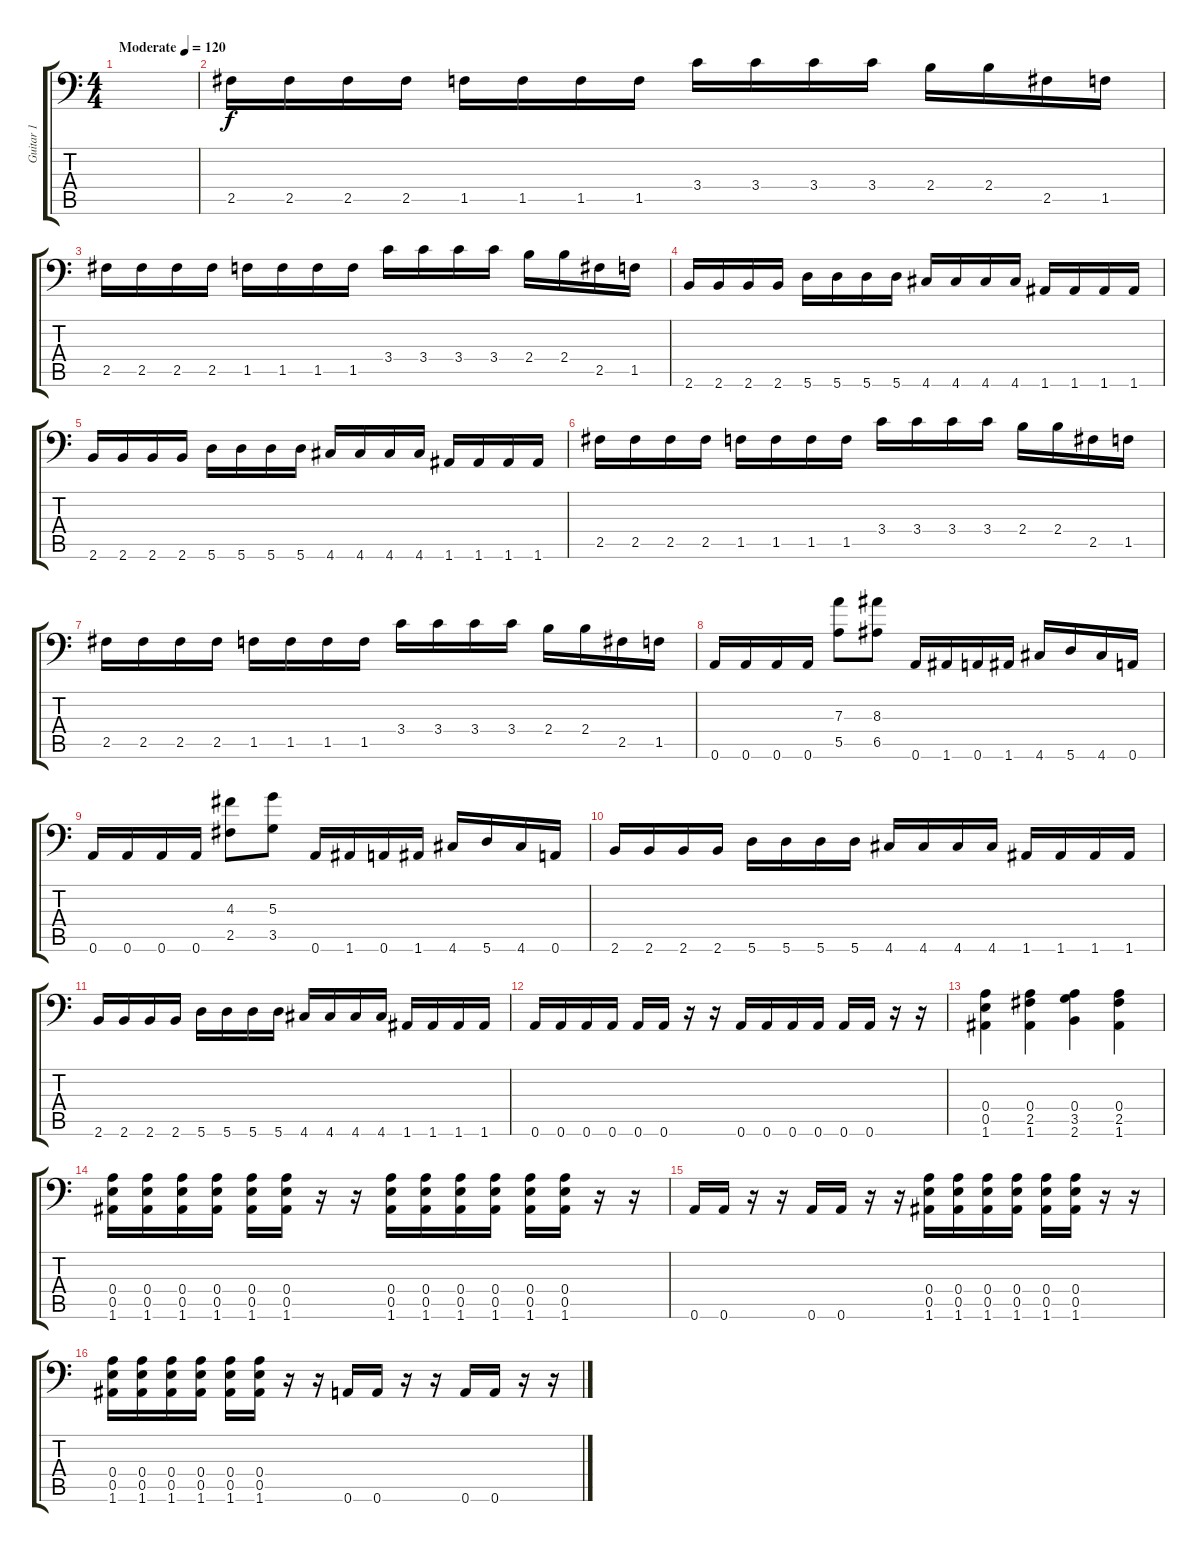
\track ("Guitar 1" "Guitar 1") {instrument distortionguitar}
\staff {score tabs}
\tuning (B3 Gb3 D3 A2 E2 A1) {hide}
\ts (4 4)
\tempo (120 "Moderate")
\clef f4
\ks c
|
2.5.16 2.5.16 2.5.16 2.5.16 1.5.16 1.5.16 1.5.16 1.5.16 3.4.16 3.4.16 3.4.16 3.4.16 2.4.16 2.4.16 2.5.16 1.5.16 |
2.5.16 2.5.16 2.5.16 2.5.16 1.5.16 1.5.16 1.5.16 1.5.16 3.4.16 3.4.16 3.4.16 3.4.16 2.4.16 2.4.16 2.5.16 1.5.16 |
2.6.16 2.6.16 2.6.16 2.6.16 5.6.16 5.6.16 5.6.16 5.6.16 4.6.16 4.6.16 4.6.16 4.6.16 1.6.16 1.6.16 1.6.16 1.6.16 |
2.6.16 2.6.16 2.6.16 2.6.16 5.6.16 5.6.16 5.6.16 5.6.16 4.6.16 4.6.16 4.6.16 4.6.16 1.6.16 1.6.16 1.6.16 1.6.16 |
2.5.16 2.5.16 2.5.16 2.5.16 1.5.16 1.5.16 1.5.16 1.5.16 3.4.16 3.4.16 3.4.16 3.4.16 2.4.16 2.4.16 2.5.16 1.5.16 |
2.5.16 2.5.16 2.5.16 2.5.16 1.5.16 1.5.16 1.5.16 1.5.16 3.4.16 3.4.16 3.4.16 3.4.16 2.4.16 2.4.16 2.5.16 1.5.16 |
0.6.16 0.6.16 0.6.16 0.6.16 (7.3 5.5).8 (8.3 6.5).8 0.6.16 1.6.16 0.6.16 1.6.16 4.6.16 5.6.16 4.6.16 0.6.16 |
0.6.16 0.6.16 0.6.16 0.6.16 (4.3 2.5).8 (5.3 3.5).8 0.6.16 1.6.16 0.6.16 1.6.16 4.6.16 5.6.16 4.6.16 0.6.16 |
2.6.16 2.6.16 2.6.16 2.6.16 5.6.16 5.6.16 5.6.16 5.6.16 4.6.16 4.6.16 4.6.16 4.6.16 1.6.16 1.6.16 1.6.16 1.6.16 |
2.6.16 2.6.16 2.6.16 2.6.16 5.6.16 5.6.16 5.6.16 5.6.16 4.6.16 4.6.16 4.6.16 4.6.16 1.6.16 1.6.16 1.6.16 1.6.16 |
0.6.16 0.6.16 0.6.16 0.6.16 0.6.16 0.6.16 r.16 r.16 0.6.16 0.6.16 0.6.16 0.6.16 0.6.16 0.6.16 r.16 r.16 |
(0.4 0.5 1.6).4 (0.4 2.5 1.6).4 (0.4 3.5 2.6).4 (0.4 2.5 1.6).4 |
(0.4 0.5 1.6).16 (0.4 0.5 1.6).16 (0.4 0.5 1.6).16 (0.4 0.5 1.6).16 (0.4 0.5 1.6).16 (0.4 0.5 1.6).16 r.16 r.16 (0.4 0.5 1.6).16 (0.4 0.5 1.6).16 (0.4 0.5 1.6).16 (0.4 0.5 1.6).16 (0.4 0.5 1.6).16 (0.4 0.5 1.6).16 r.16 r.16 |
0.6.16 0.6.16 r.16 r.16 0.6.16 0.6.16 r.16 r.16 (0.4 0.5 1.6).16 (0.4 0.5 1.6).16 (0.4 0.5 1.6).16 (0.4 0.5 1.6).16 (0.4 0.5 1.6).16 (0.4 0.5 1.6).16 r.16 r.16 |
(0.4 0.5 1.6).16 (0.4 0.5 1.6).16 (0.4 0.5 1.6).16 (0.4 0.5 1.6).16 (0.4 0.5 1.6).16 (0.4 0.5 1.6).16 r.16 r.16 0.6.16 0.6.16 r.16 r.16 0.6.16 0.6.16 r.16 r.16
